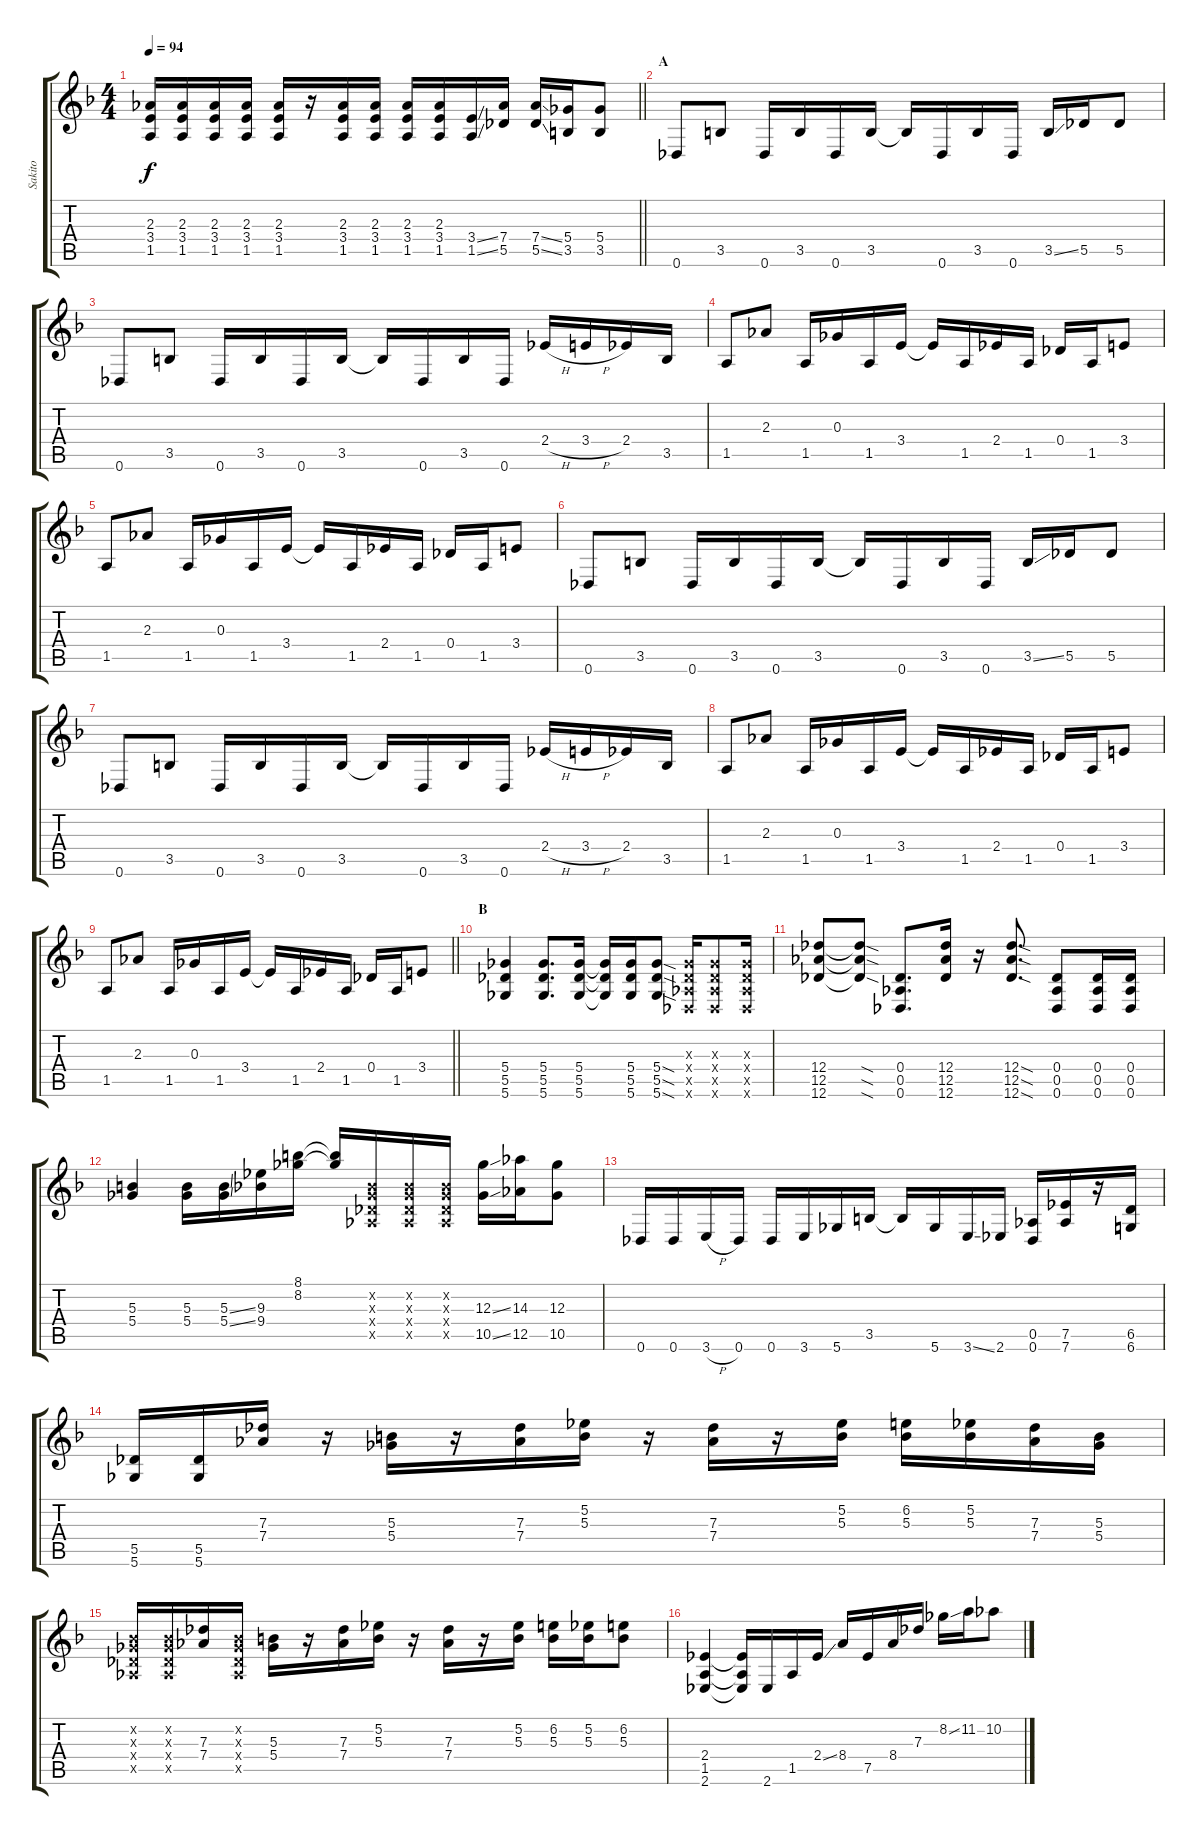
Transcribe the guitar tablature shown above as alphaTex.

\track ("Sakito" "Sakito") {instrument distortionguitar}
\staff {score tabs}
\tuning (Eb4 Bb3 Gb3 Db3 Ab2 Db2) {hide}
\ts (4 4)
\tempo 94
\clef g2
\barLineRight lightlight
\ks f
(2.3 3.4 1.5).16{dy f} (2.3 3.4 1.5).16 (2.3 3.4 1.5).16 (2.3 3.4 1.5).16 (2.3 3.4 1.5).16 r.16 (2.3 3.4 1.5).16 (2.3 3.4 1.5).16 (2.3 3.4 1.5).16 (2.3 3.4 1.5).16 (3.4{ss} 1.5{ss}).16 (7.4 5.5).16 (7.4{ss} 5.5{ss}).16 (5.4 3.5).16 (5.4 3.5).8 |
\section ("" "A")
0.6.8 3.5.8 0.6.16 3.5.16 0.6.16 3.5.16 3.5{t}.16 0.6.16 3.5.16 0.6.16 3.5{ss}.16 5.5.16 5.5.8 |
0.6.8 3.5.8 0.6.16 3.5.16 0.6.16 3.5.16 3.5{t}.16 0.6.16 3.5.16 0.6.16 2.4{h}.16 3.4{h}.16 2.4.16 3.5.16 |
1.5.8 2.3.8 1.5.16 0.3.16 1.5.16 3.4.16 3.4{t}.16 1.5.16 2.4.16 1.5.16 0.4.16 1.5.16 3.4.8 |
1.5.8 2.3.8 1.5.16 0.3.16 1.5.16 3.4.16 3.4{t}.16 1.5.16 2.4.16 1.5.16 0.4.16 1.5.16 3.4.8 |
0.6.8 3.5.8 0.6.16 3.5.16 0.6.16 3.5.16 3.5{t}.16 0.6.16 3.5.16 0.6.16 3.5{ss}.16 5.5.16 5.5.8 |
0.6.8 3.5.8 0.6.16 3.5.16 0.6.16 3.5.16 3.5{t}.16 0.6.16 3.5.16 0.6.16 2.4{h}.16 3.4{h}.16 2.4.16 3.5.16 |
1.5.8 2.3.8 1.5.16 0.3.16 1.5.16 3.4.16 3.4{t}.16 1.5.16 2.4.16 1.5.16 0.4.16 1.5.16 3.4.8 |
\barLineRight lightlight
1.5.8 2.3.8 1.5.16 0.3.16 1.5.16 3.4.16 3.4{t}.16 1.5.16 2.4.16 1.5.16 0.4.16 1.5.16 3.4.8 |
\section ("" "B")
(5.4 5.5 5.6).4 (5.4 5.5 5.6).8{d} (5.4 5.5 5.6).16 (5.4{t} 5.5{t} 5.6{t}).16 (5.4 5.5 5.6).16 (5.4{sod} 5.5{sod} 5.6{sod}).8 (0.3{x} 0.4{x} 0.5{x} 0.6{x}).16 (0.3{x} 0.4{x} 0.5{x} 0.6{x}).8 (0.3{x} 0.4{x} 0.5{x} 0.6{x}).16 |
(12.4 12.5 12.6).8 (12.4{sod t} 12.5{sod t} 12.6{sod t}).8 (0.4 0.5 0.6).8{d} (12.4 12.5 12.6).16 r.16 (12.4{sod} 12.5{sod} 12.6{sod}).8{d} (0.4 0.5 0.6).8 (0.4 0.5 0.6).16 (0.4 0.5 0.6).16 |
(5.3 5.4).4 (5.3 5.4).16 (5.3{ss} 5.4{ss}).16 (9.3 9.4).16 (8.1 8.2).16 (8.1{t} 8.2{t}).16 (0.2{x} 0.3{x} 0.4{x} 0.5{x}).16 (0.2{x} 0.3{x} 0.4{x} 0.5{x}).16 (0.2{x} 0.3{x} 0.4{x} 0.5{x}).16 (12.3{ss} 10.5{ss}).16 (14.3 12.5).16 (12.3 10.5).8 |
0.6.16 0.6.16 3.6{h}.16 0.6.16 0.6.16 3.6.16 5.6.16 3.5.16 3.5{t}.16 5.6.16 3.6{ss}.16 2.6.16 (0.5 0.6).16 (7.5 7.6).16 r.16 (6.5 6.6).16 |
(5.5 5.6).16 (5.5 5.6).16 (7.3 7.4).16 r.16 (5.3 5.4).16 r.16 (7.3 7.4).16 (5.2 5.3).16 r.16 (7.3 7.4).16 r.16 (5.2 5.3).16 (6.2 5.3).16 (5.2 5.3).16 (7.3 7.4).16 (5.3 5.4).16 |
(0.2{x} 0.3{x} 0.4{x} 0.5{x}).16 (0.2{x} 0.3{x} 0.4{x} 0.5{x}).16 (7.3 7.4).16 (0.2{x} 0.3{x} 0.4{x} 0.5{x}).16 (5.3 5.4).16 r.16 (7.3 7.4).16 (5.2 5.3).16 r.16 (7.3 7.4).16 r.16 (5.2 5.3).16 (6.2 5.3).16 (5.2 5.3).16 (6.2 5.3).8 |
(2.4 1.5 2.6).4 (2.4{t} 1.5{t} 2.6{t}).16 2.6.16 1.5.16 2.4{ss}.16 8.4.16 7.5.16 8.4.16 7.3.16 8.2{ss}.16 11.2.16 10.2.8
